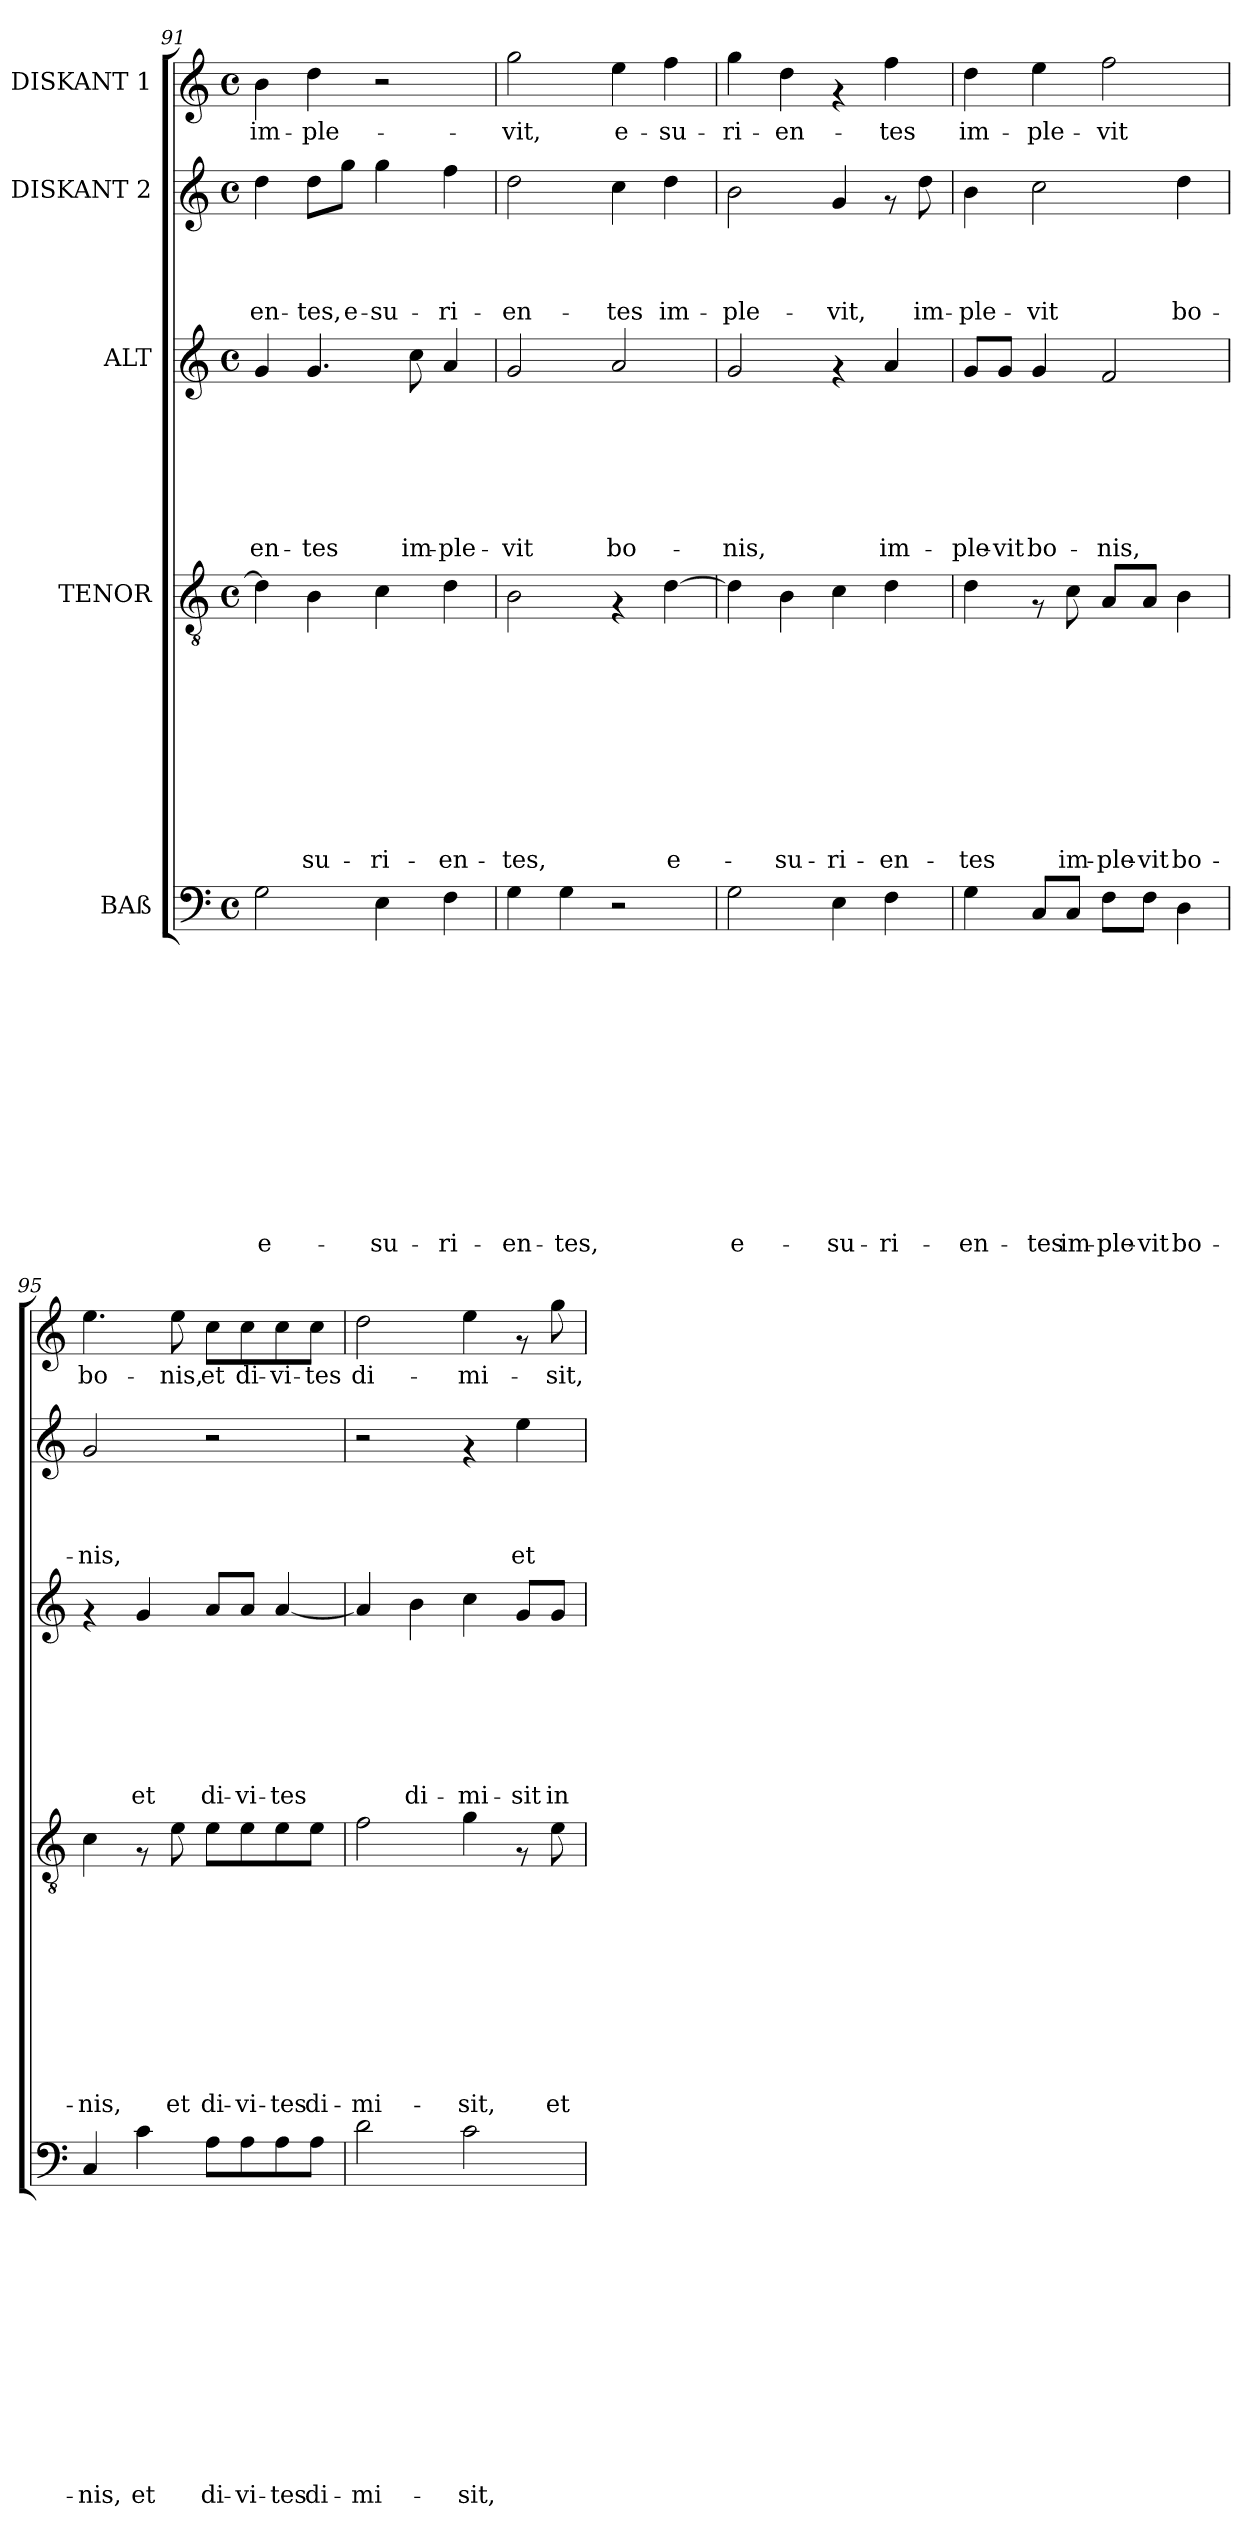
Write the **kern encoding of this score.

**kern	**text	**text	**text	**text	**text	**text	**text	**text	**text	**text	**text	**text	**text	**kern	**text	**text	**text	**text	**text	**text	**text	**text	**text	**text	**kern	**text	**text	**text	**text	**text	**text	**text	**kern	**text	**text	**text	**text	**kern	**text
*part5	*part5	*part5	*part5	*part5	*part5	*part5	*part5	*part5	*part5	*part5	*part5	*part5	*part5	*part4	*part4	*part4	*part4	*part4	*part4	*part4	*part4	*part4	*part4	*part4	*part3	*part3	*part3	*part3	*part3	*part3	*part3	*part3	*part2	*part2	*part2	*part2	*part2	*part1	*part1
*staff5	*staff5	*staff5	*staff5	*staff5	*staff5	*staff5	*staff5	*staff5	*staff5	*staff5	*staff5	*staff5	*staff5	*staff4	*staff4	*staff4	*staff4	*staff4	*staff4	*staff4	*staff4	*staff4	*staff4	*staff4	*staff3	*staff3	*staff3	*staff3	*staff3	*staff3	*staff3	*staff3	*staff2	*staff2	*staff2	*staff2	*staff2	*staff1	*staff1
*I"BAß	*	*	*	*	*	*	*	*	*	*	*	*	*	*I"TENOR	*	*	*	*	*	*	*	*	*	*	*I"ALT	*	*	*	*	*	*	*	*I"DISKANT 2	*	*	*	*	*I"DISKANT 1	*
*clefF4	*	*	*	*	*	*	*	*	*	*	*	*	*	*clefGv2	*	*	*	*	*	*	*	*	*	*	*clefG2	*	*	*	*	*	*	*	*clefG2	*	*	*	*	*clefG2	*
*k[]	*	*	*	*	*	*	*	*	*	*	*	*	*	*k[]	*	*	*	*	*	*	*	*	*	*	*k[]	*	*	*	*	*	*	*	*k[]	*	*	*	*	*k[]	*
*C:	*	*	*	*	*	*	*	*	*	*	*	*	*	*C:	*	*	*	*	*	*	*	*	*	*	*C:	*	*	*	*	*	*	*	*C:	*	*	*	*	*C:	*
*M4/4	*	*	*	*	*	*	*	*	*	*	*	*	*	*M4/4	*	*	*	*	*	*	*	*	*	*	*M4/4	*	*	*	*	*	*	*	*M4/4	*	*	*	*	*M4/4	*
*met(c)	*	*	*	*	*	*	*	*	*	*	*	*	*	*met(c)	*	*	*	*	*	*	*	*	*	*	*met(c)	*	*	*	*	*	*	*	*met(c)	*	*	*	*	*met(c)	*
=91	=91	=91	=91	=91	=91	=91	=91	=91	=91	=91	=91	=91	=91	=91	=91	=91	=91	=91	=91	=91	=91	=91	=91	=91	=91	=91	=91	=91	=91	=91	=91	=91	=91	=91	=91	=91	=91	=91	=91
!	!	!	!	!	!	!	!	!	!	!	!	!	!LO:LY:b	!	!	!	!	!	!	!	!	!	!	!	!	!	!	!	!	!	!	!LO:LY:b	!	!	!	!	!LO:LY:b	!	!LO:LY:b
2G\	.	.	.	.	.	.	.	.	.	.	.	.	e-	4d\]	.	.	.	.	.	.	.	.	.	.	4g/	.	.	.	.	.	.	-en-	4dd\	.	.	.	-en-	4b\	im-
!	!	!	!	!	!	!	!	!	!	!	!	!	!	!	!	!	!	!	!	!	!	!	!	!LO:LY:b	!	!	!	!	!	!	!	!LO:LY:b	!	!	!	!	!LO:LY:b	!	!LO:LY:b
.	.	.	.	.	.	.	.	.	.	.	.	.	.	4B\	.	.	.	.	.	.	.	.	.	-su-	4.g/	.	.	.	.	.	.	-tes	8dd\L	.	.	.	-tes,	4dd\	-ple-
!	!	!	!	!	!	!	!	!	!	!	!	!	!	!	!	!	!	!	!	!	!	!	!	!	!	!	!	!	!	!	!	!	!	!	!	!	!LO:LY:b	!	!
.	.	.	.	.	.	.	.	.	.	.	.	.	.	.	.	.	.	.	.	.	.	.	.	.	.	.	.	.	.	.	.	.	8gg\J	.	.	.	e-	.	.
!	!	!	!	!	!	!	!	!	!	!	!	!	!LO:LY:b	!	!	!	!	!	!	!	!	!	!	!LO:LY:b	!	!	!	!	!	!	!	!	!	!	!	!	!LO:LY:b	!	!
4E\	.	.	.	.	.	.	.	.	.	.	.	.	-su-	4c\	.	.	.	.	.	.	.	.	.	-ri-	.	.	.	.	.	.	.	.	4gg\	.	.	.	-su-	2r	.
!	!	!	!	!	!	!	!	!	!	!	!	!	!	!	!	!	!	!	!	!	!	!	!	!	!	!	!	!	!	!	!	!LO:LY:b	!	!	!	!	!	!	!
.	.	.	.	.	.	.	.	.	.	.	.	.	.	.	.	.	.	.	.	.	.	.	.	.	8cc\	.	.	.	.	.	.	im-	.	.	.	.	.	.	.
!	!	!	!	!	!	!	!	!	!	!	!	!	!LO:LY:b	!	!	!	!	!	!	!	!	!	!	!LO:LY:b	!	!	!	!	!	!	!	!LO:LY:b	!	!	!	!	!LO:LY:b	!	!
4F\	.	.	.	.	.	.	.	.	.	.	.	.	-ri-	4d\	.	.	.	.	.	.	.	.	.	-en-	4a/	.	.	.	.	.	.	-ple-	4ff\	.	.	.	-ri-	.	.
=92	=92	=92	=92	=92	=92	=92	=92	=92	=92	=92	=92	=92	=92	=92	=92	=92	=92	=92	=92	=92	=92	=92	=92	=92	=92	=92	=92	=92	=92	=92	=92	=92	=92	=92	=92	=92	=92	=92	=92
!	!	!	!	!	!	!	!	!	!	!	!	!	!LO:LY:b	!	!	!	!	!	!	!	!	!	!	!LO:LY:b	!	!	!	!	!	!	!	!LO:LY:b	!	!	!	!	!LO:LY:b	!	!LO:LY:b
4G\	.	.	.	.	.	.	.	.	.	.	.	.	-en-	2B\	.	.	.	.	.	.	.	.	.	-tes,	2g/	.	.	.	.	.	.	-vit	2dd\	.	.	.	-en-	2gg\	-vit,
!	!	!	!	!	!	!	!	!	!	!	!	!	!LO:LY:b	!	!	!	!	!	!	!	!	!	!	!	!	!	!	!	!	!	!	!	!	!	!	!	!	!	!
4G\	.	.	.	.	.	.	.	.	.	.	.	.	-tes,	.	.	.	.	.	.	.	.	.	.	.	.	.	.	.	.	.	.	.	.	.	.	.	.	.	.
!	!	!	!	!	!	!	!	!	!	!	!	!	!	!	!	!	!	!	!	!	!	!	!	!	!	!	!	!	!	!	!	!LO:LY:b	!	!	!	!	!LO:LY:b	!	!LO:LY:b
2r	.	.	.	.	.	.	.	.	.	.	.	.	.	4rF	.	.	.	.	.	.	.	.	.	.	2a/	.	.	.	.	.	.	bo-	4cc\	.	.	.	-tes	4ee\	e-
!	!	!	!	!	!	!	!	!	!	!	!	!	!	!	!	!	!	!	!	!	!	!	!	!LO:LY:b	!	!	!	!	!	!	!	!	!	!	!	!	!LO:LY:b	!	!LO:LY:b
.	.	.	.	.	.	.	.	.	.	.	.	.	.	[>4d\	.	.	.	.	.	.	.	.	.	e-	.	.	.	.	.	.	.	.	4dd\	.	.	.	im-	4ff\	-su-
=93	=93	=93	=93	=93	=93	=93	=93	=93	=93	=93	=93	=93	=93	=93	=93	=93	=93	=93	=93	=93	=93	=93	=93	=93	=93	=93	=93	=93	=93	=93	=93	=93	=93	=93	=93	=93	=93	=93	=93
!	!	!	!	!	!	!	!	!	!	!	!	!	!LO:LY:b	!	!	!	!	!	!	!	!	!	!	!	!	!	!	!	!	!	!	!LO:LY:b	!	!	!	!	!LO:LY:b	!	!LO:LY:b
2G\	.	.	.	.	.	.	.	.	.	.	.	.	e-	4d\]	.	.	.	.	.	.	.	.	.	.	2g/	.	.	.	.	.	.	-nis,	2b\	.	.	.	-ple-	4gg\	-ri-
!	!	!	!	!	!	!	!	!	!	!	!	!	!	!	!	!	!	!	!	!	!	!	!	!LO:LY:b	!	!	!	!	!	!	!	!	!	!	!	!	!	!	!LO:LY:b
.	.	.	.	.	.	.	.	.	.	.	.	.	.	4B\	.	.	.	.	.	.	.	.	.	-su-	.	.	.	.	.	.	.	.	.	.	.	.	.	4dd\	-en-
!	!	!	!	!	!	!	!	!	!	!	!	!	!LO:LY:b	!	!	!	!	!	!	!	!	!	!	!LO:LY:b	!	!	!	!	!	!	!	!	!	!	!	!	!LO:LY:b	!	!
4E\	.	.	.	.	.	.	.	.	.	.	.	.	-su-	4c\	.	.	.	.	.	.	.	.	.	-ri-	4rf	.	.	.	.	.	.	.	4g/	.	.	.	-vit,	4rf	.
!	!	!	!	!	!	!	!	!	!	!	!	!	!LO:LY:b	!	!	!	!	!	!	!	!	!	!	!LO:LY:b	!	!	!	!	!	!	!	!LO:LY:b	!	!	!	!	!	!	!LO:LY:b
4F\	.	.	.	.	.	.	.	.	.	.	.	.	-ri-	4d\	.	.	.	.	.	.	.	.	.	-en-	4a/	.	.	.	.	.	.	im-	8rf	.	.	.	.	4ff\	-tes
!	!	!	!	!	!	!	!	!	!	!	!	!	!	!	!	!	!	!	!	!	!	!	!	!	!	!	!	!	!	!	!	!	!	!	!	!	!LO:LY:b	!	!
.	.	.	.	.	.	.	.	.	.	.	.	.	.	.	.	.	.	.	.	.	.	.	.	.	.	.	.	.	.	.	.	.	8dd\	.	.	.	im-	.	.
!!LO:PB:g=z
=94	=94	=94	=94	=94	=94	=94	=94	=94	=94	=94	=94	=94	=94	=94	=94	=94	=94	=94	=94	=94	=94	=94	=94	=94	=94	=94	=94	=94	=94	=94	=94	=94	=94	=94	=94	=94	=94	=94	=94
!	!	!	!	!	!	!	!	!	!	!	!	!	!LO:LY:b	!	!	!	!	!	!	!	!	!	!	!LO:LY:b	!	!	!	!	!	!	!	!LO:LY:b	!	!	!	!	!LO:LY:b	!	!LO:LY:b
4G\	.	.	.	.	.	.	.	.	.	.	.	.	-en-	4d\	.	.	.	.	.	.	.	.	.	-tes	8g/L	.	.	.	.	.	.	-ple-	4b\	.	.	.	-ple-	4dd\	im-
!	!	!	!	!	!	!	!	!	!	!	!	!	!	!	!	!	!	!	!	!	!	!	!	!	!	!	!	!	!	!	!	!LO:LY:b	!	!	!	!	!	!	!
.	.	.	.	.	.	.	.	.	.	.	.	.	.	.	.	.	.	.	.	.	.	.	.	.	8g/J	.	.	.	.	.	.	-vit	.	.	.	.	.	.	.
!	!	!	!	!	!	!	!	!	!	!	!	!	!LO:LY:b	!	!	!	!	!	!	!	!	!	!	!	!	!	!	!	!	!	!	!LO:LY:b	!	!	!	!	!LO:LY:b	!	!LO:LY:b
8C/L	.	.	.	.	.	.	.	.	.	.	.	.	-tes	8rF	.	.	.	.	.	.	.	.	.	.	4g/	.	.	.	.	.	.	bo-	2cc\	.	.	.	-vit	4ee\	-ple-
!	!	!	!	!	!	!	!	!	!	!	!	!	!LO:LY:b	!	!	!	!	!	!	!	!	!	!	!LO:LY:b	!	!	!	!	!	!	!	!	!	!	!	!	!	!	!
8C/J	.	.	.	.	.	.	.	.	.	.	.	.	im-	8c\	.	.	.	.	.	.	.	.	.	im-	.	.	.	.	.	.	.	.	.	.	.	.	.	.	.
!	!	!	!	!	!	!	!	!	!	!	!	!	!LO:LY:b	!	!	!	!	!	!	!	!	!	!	!LO:LY:b	!	!	!	!	!	!	!	!LO:LY:b	!	!	!	!	!	!	!LO:LY:b
8F\L	.	.	.	.	.	.	.	.	.	.	.	.	-ple-	8A/L	.	.	.	.	.	.	.	.	.	-ple-	2f/	.	.	.	.	.	.	-nis,	.	.	.	.	.	2ff\	-vit
!	!	!	!	!	!	!	!	!	!	!	!	!	!LO:LY:b	!	!	!	!	!	!	!	!	!	!	!LO:LY:b	!	!	!	!	!	!	!	!	!	!	!	!	!	!	!
8F\J	.	.	.	.	.	.	.	.	.	.	.	.	-vit	8A/J	.	.	.	.	.	.	.	.	.	-vit	.	.	.	.	.	.	.	.	.	.	.	.	.	.	.
!	!	!	!	!	!	!	!	!	!	!	!	!	!LO:LY:b	!	!	!	!	!	!	!	!	!	!	!LO:LY:b	!	!	!	!	!	!	!	!	!	!	!	!	!LO:LY:b	!	!
4D\	.	.	.	.	.	.	.	.	.	.	.	.	bo-	4B\	.	.	.	.	.	.	.	.	.	bo-	.	.	.	.	.	.	.	.	4dd\	.	.	.	bo-	.	.
=95	=95	=95	=95	=95	=95	=95	=95	=95	=95	=95	=95	=95	=95	=95	=95	=95	=95	=95	=95	=95	=95	=95	=95	=95	=95	=95	=95	=95	=95	=95	=95	=95	=95	=95	=95	=95	=95	=95	=95
!	!	!	!	!	!	!	!	!	!	!	!	!	!LO:LY:b	!	!	!	!	!	!	!	!	!	!	!LO:LY:b	!	!	!	!	!	!	!	!	!	!	!	!	!LO:LY:b	!	!LO:LY:b
4C/	.	.	.	.	.	.	.	.	.	.	.	.	-nis,	4c\	.	.	.	.	.	.	.	.	.	-nis,	4rf	.	.	.	.	.	.	.	2g/	.	.	.	-nis,	4.ee\	bo-
!	!	!	!	!	!	!	!	!	!	!	!	!	!LO:LY:b	!	!	!	!	!	!	!	!	!	!	!	!	!	!	!	!	!	!	!LO:LY:b	!	!	!	!	!	!	!
4c\	.	.	.	.	.	.	.	.	.	.	.	.	et	8rF	.	.	.	.	.	.	.	.	.	.	4g/	.	.	.	.	.	.	et	.	.	.	.	.	.	.
!	!	!	!	!	!	!	!	!	!	!	!	!	!	!	!	!	!	!	!	!	!	!	!	!LO:LY:b	!	!	!	!	!	!	!	!	!	!	!	!	!	!	!LO:LY:b
.	.	.	.	.	.	.	.	.	.	.	.	.	.	8e\	.	.	.	.	.	.	.	.	.	et	.	.	.	.	.	.	.	.	.	.	.	.	.	8ee\	-nis,
!	!	!	!	!	!	!	!	!	!	!	!	!	!LO:LY:b	!	!	!	!	!	!	!	!	!	!	!LO:LY:b	!	!	!	!	!	!	!	!LO:LY:b	!	!	!	!	!	!	!LO:LY:b
8A\L	.	.	.	.	.	.	.	.	.	.	.	.	di-	8e\L	.	.	.	.	.	.	.	.	.	di-	8a/L	.	.	.	.	.	.	di-	2r	.	.	.	.	8cc\L	et
!	!	!	!	!	!	!	!	!	!	!	!	!	!LO:LY:b	!	!	!	!	!	!	!	!	!	!	!LO:LY:b	!	!	!	!	!	!	!	!LO:LY:b	!	!	!	!	!	!	!LO:LY:b
8A\	.	.	.	.	.	.	.	.	.	.	.	.	-vi-	8e\	.	.	.	.	.	.	.	.	.	-vi-	8a/J	.	.	.	.	.	.	-vi-	.	.	.	.	.	8cc\	di-
!	!	!	!	!	!	!	!	!	!	!	!	!	!LO:LY:b	!	!	!	!	!	!	!	!	!	!	!LO:LY:b	!	!	!	!	!	!	!	!LO:LY:b	!	!	!	!	!	!	!LO:LY:b
8A\	.	.	.	.	.	.	.	.	.	.	.	.	-tes	8e\	.	.	.	.	.	.	.	.	.	-tes	[<4a/	.	.	.	.	.	.	-tes	.	.	.	.	.	8cc\	-vi-
!	!	!	!	!	!	!	!	!	!	!	!	!	!LO:LY:b	!	!	!	!	!	!	!	!	!	!	!LO:LY:b	!	!	!	!	!	!	!	!	!	!	!	!	!	!	!LO:LY:b
8A\J	.	.	.	.	.	.	.	.	.	.	.	.	di-	8e\J	.	.	.	.	.	.	.	.	.	di-	.	.	.	.	.	.	.	.	.	.	.	.	.	8cc\J	-tes
=96	=96	=96	=96	=96	=96	=96	=96	=96	=96	=96	=96	=96	=96	=96	=96	=96	=96	=96	=96	=96	=96	=96	=96	=96	=96	=96	=96	=96	=96	=96	=96	=96	=96	=96	=96	=96	=96	=96	=96
!	!	!	!	!	!	!	!	!	!	!	!	!	!LO:LY:b	!	!	!	!	!	!	!	!	!	!	!LO:LY:b	!	!	!	!	!	!	!	!	!	!	!	!	!	!	!LO:LY:b
2d\	.	.	.	.	.	.	.	.	.	.	.	.	-mi-	2f\	.	.	.	.	.	.	.	.	.	-mi-	4a/]	.	.	.	.	.	.	.	2r	.	.	.	.	2dd\	di-
!	!	!	!	!	!	!	!	!	!	!	!	!	!	!	!	!	!	!	!	!	!	!	!	!	!	!	!	!	!	!	!	!LO:LY:b	!	!	!	!	!	!	!
.	.	.	.	.	.	.	.	.	.	.	.	.	.	.	.	.	.	.	.	.	.	.	.	.	4b\	.	.	.	.	.	.	di-	.	.	.	.	.	.	.
!	!	!	!	!	!	!	!	!	!	!	!	!	!LO:LY:b	!	!	!	!	!	!	!	!	!	!	!LO:LY:b	!	!	!	!	!	!	!	!LO:LY:b	!	!	!	!	!	!	!LO:LY:b
2c\	.	.	.	.	.	.	.	.	.	.	.	.	-sit,	4g\	.	.	.	.	.	.	.	.	.	-sit,	4cc\	.	.	.	.	.	.	-mi-	4rf	.	.	.	.	4ee\	-mi-
!	!	!	!	!	!	!	!	!	!	!	!	!	!	!	!	!	!	!	!	!	!	!	!	!	!	!	!	!	!	!	!	!LO:LY:b	!	!	!	!	!LO:LY:b	!	!
.	.	.	.	.	.	.	.	.	.	.	.	.	.	8rF	.	.	.	.	.	.	.	.	.	.	8g/L	.	.	.	.	.	.	-sit	4ee\	.	.	.	et	8rf	.
!	!	!	!	!	!	!	!	!	!	!	!	!	!	!	!	!	!	!	!	!	!	!	!	!LO:LY:b	!	!	!	!	!	!	!	!LO:LY:b	!	!	!	!	!	!	!LO:LY:b
.	.	.	.	.	.	.	.	.	.	.	.	.	.	8e\	.	.	.	.	.	.	.	.	.	et	8g/J	.	.	.	.	.	.	in-	.	.	.	.	.	8gg\	-sit,
=	=	=	=	=	=	=	=	=	=	=	=	=	=	=	=	=	=	=	=	=	=	=	=	=	=	=	=	=	=	=	=	=	=	=	=	=	=	=	=
*-	*-	*-	*-	*-	*-	*-	*-	*-	*-	*-	*-	*-	*-	*-	*-	*-	*-	*-	*-	*-	*-	*-	*-	*-	*-	*-	*-	*-	*-	*-	*-	*-	*-	*-	*-	*-	*-	*-	*-
